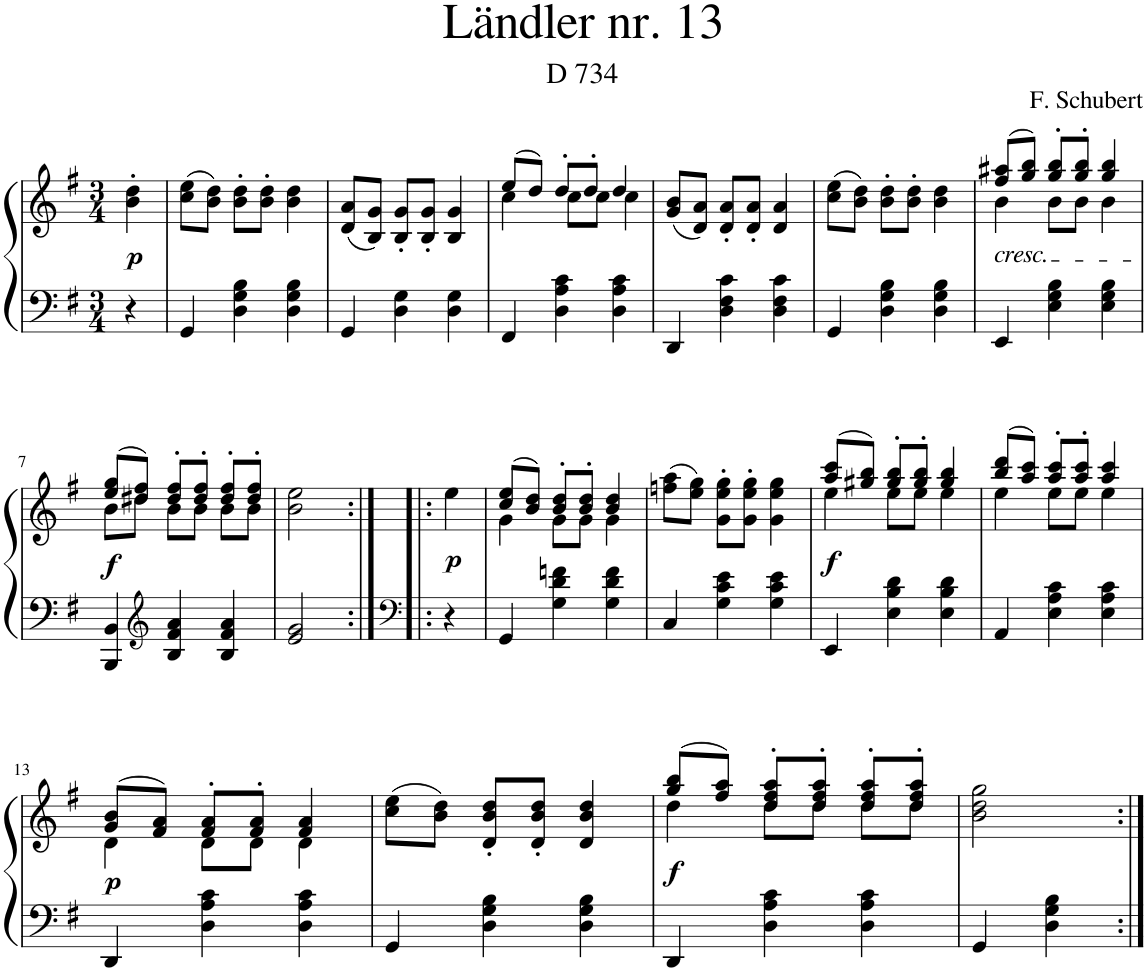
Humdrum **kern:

**kern	**kern	**dynam
*part1	*part1	*part1
*staff2	*staff1	*staff1/2
*I"Piano	*	*
*I'Pno.	*	*
*clefF4	*clefG2	*
*k[f#]	*k[f#]	*
*M3/4	*M3/4	*
=	=	=
!	!	!LO:DY:b
4r	4b\' 4dd\'	p
=1	=1	=1
4GG/	(8cc\ 8ee\L	.
.	8b\ 8dd\J)	.
4D\ 4G\ 4B\	8b\' 8dd\'L	.
.	8b\' 8dd\'J	.
4D\ 4G\ 4B\	4b\ 4dd\	.
=2	=2	=2
4GG/	(8d/ 8a/L	.
.	8B/ 8g/J)	.
4D\ 4G\	8B/' 8g/'L	.
.	8B/' 8g/'J	.
4D\ 4G\	4B/ 4g/	.
=3	=3	=3
*	*^	*
4FF#/	(8ee/L	4cc\	.
.	8dd/J)	.	.
4D\ 4A\ 4c\	8dd'/L	8cc\L	.
.	8dd'/J	8cc\J	.
4D\ 4A\ 4c\	4dd/	4cc\	.
*	*v	*v	*
=4	=4	=4
4DD/	(8g/ 8b/L	.
.	8d/ 8a/J)	.
4D\ 4F#\ 4c\	8d/' 8a/'L	.
.	8d/' 8a/'J	.
4D\ 4F#\ 4c\	4d/ 4a/	.
=5	=5	=5
4GG/	(8cc\ 8ee\L	.
.	8b\ 8dd\J)	.
4D\ 4G\ 4B\	8b\' 8dd\'L	.
.	8b\' 8dd\'J	.
4D\ 4G\ 4B\	4b\ 4dd\	.
=6	=6	=6
*	*^	*
!	!LO:TX:b:i:t=cresc.	!	!
4EE/	(8ff#/ 8aa#X/L	4b\	.
.	8gg/ 8bb/J)	.	.
4E\ 4G\ 4B\	8gg/' 8bb/'L	8b\L	.
.	8gg/' 8bb/'J	8b\J	.
4E\ 4G\ 4B\	4gg/ 4bb/	4b\	.
!!LO:LB:g=z	!!
=7	=7	=7	=7
!	!	!	!LO:DY:b
4BBB/ 4BB/	(8ee/ 8gg/L	8b\L	f
.	8dd#X/ 8ff#/J)	8dd#\J	.
*clefG2	*	*	*
4B/ 4f#/ 4a/	8dd#/' 8ff#/'L	8b\L	.
.	8dd#/' 8ff#/'J	8b\J	.
4B/ 4f#/ 4a/	8dd#/' 8ff#/'L	8b\L	.
.	8dd#/' 8ff#/'J	8b\J	.
*	*v	*v	*
=8	=8	=8
2e/ 2g/	2b\ 2ee\	.
=8X1:|!|:	=8X1:|!|:	=8X1:|!|:
*clefF4	*	*
!	!	!LO:DY:b
4r	4ee\	p
=9	=9	=9
*	*^	*
4GG/	(8cc/ 8ee/L	4g\	.
.	8b/ 8dd/J)	.	.
4G\ 4d\ 4fn\	8b/' 8dd/'L	8g\L	.
.	8b/' 8dd/'J	8g\J	.
4G\ 4d\ 4f\	4b/ 4dd/	4g\	.
*	*v	*v	*
=10	=10	=10
4C/	(8ffn\ 8aa\L	.
.	8ee\ 8gg\J)	.
4G\ 4c\ 4e\	8g\' 8ee\' 8gg\'L	.
.	8g\' 8ee\' 8gg\'J	.
4G\ 4c\ 4e\	4g\ 4ee\ 4gg\	.
=11	=11	=11
*	*^	*
!	!	!	!LO:DY:b
4EE/	(8aa/ 8ccc/L	4ee\	f
.	8gg#X/ 8bb/J)	.	.
4E\ 4B\ 4d\	8gg#/' 8bb/'L	8ee\L	.
.	8gg#/' 8bb/'J	8ee\J	.
4E\ 4B\ 4d\	4gg#/ 4bb/	4ee\	.
=12	=12	=12	=12
4AA/	(8bb/ 8ddd/L	4ee\	.
.	8aa/ 8ccc/J)	.	.
4E\ 4A\ 4c\	8aa/' 8ccc/'L	8ee\L	.
.	8aa/' 8ccc/'J	8ee\J	.
4E\ 4A\ 4c\	4aa/ 4ccc/	4ee\	.
!!LO:LB:g=z	!!
=13	=13	=13	=13
!	!	!	!LO:DY:b
4DD/	(8g/ 8b/L	4d\	p
.	8f#/ 8a/J)	.	.
4D\ 4A\ 4c\	8f#/' 8a/'L	8d\L	.
.	8f#/' 8a/'J	8d\J	.
4D\ 4A\ 4c\	4f#/ 4a/	4d\	.
*	*v	*v	*
=14	=14	=14
4GG/	(8cc\ 8ee\L	.
.	8b\ 8dd\J)	.
4D\ 4G\ 4B\	8d/' 8b/' 8dd/'L	.
.	8d/' 8b/' 8dd/'J	.
4D\ 4G\ 4B\	4d/ 4b/ 4dd/	.
=15	=15	=15
*	*^	*
!	!	!	!LO:DY:b
4DD/	(8gg/ 8bb/L	4dd\	f
.	8ff#/ 8aa/J)	.	.
4D\ 4A\ 4c\	8dd/' 8ff#/' 8aa/'L	8dd\L	.
.	8dd/' 8ff#/' 8aa/'J	8dd\J	.
4D\ 4A\ 4c\	8dd/' 8ff#/' 8aa/'L	8dd\L	.
.	8dd/' 8ff#/' 8aa/'J	8dd\J	.
*	*v	*v	*
=16	=16	=16
4GG/	2b\ 2dd\ 2gg\	.
4D\ 4G\ 4B\	.	.
=:|!	=:|!	=:|!
*-	*-	*-
